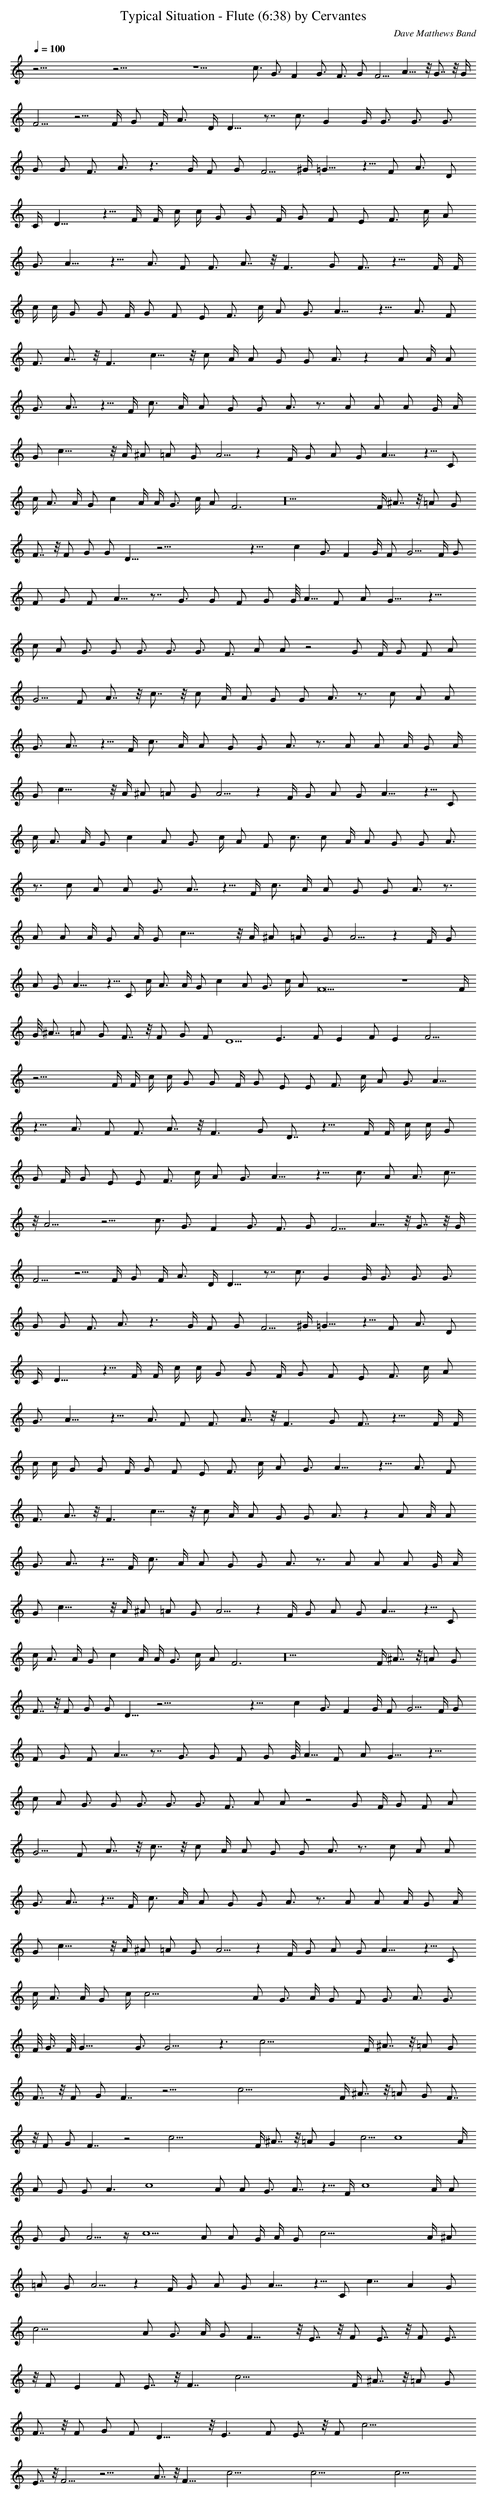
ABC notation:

X:1
T:Typical Situation - Flute (6:38) by Cervantes
C:Dave Matthews Band
L:1/4
Q:100
K:C
z53/4 z53/4 z15/2 c3/4 G3/4 F G3/4 F3/4 G/2 F5/4 A9/8 z/8 G7/8 z/8 G/4
F5/4 z5/4 F/4 G/2 F/4 A3/4 D/4 D9/8 z7/8 c3/4 G G/4 G3/4 G3/4 G3/4
G/2 G/2 F3/4 A3/4 z3/2 G/4 F/2 G/2 F5/4 ^G/4 =G9/8 z5/8 F/2 A3/4 D/2
C/4 D11/8 z5/8 F/4 F/4 c/4 c/4 G/2 G/2 F/4 G/2 F/2 E/2 F3/4 c/4 A/2
G3/4 A11/8 z9/8 A3/4 F/2 F3/4 A7/8 z/8 F3/2 G/2 F7/8 z13/8 F/4 F/4
c/4 c/4 G/2 G/2 F/4 G/2 F/2 E/2 F3/4 c/4 A/2 G3/4 A11/8 z9/8 A3/4 F/2
F3/4 A7/8 z/8 F3/2 c11/8 z/8 c/2 A/4 A/2 G/2 G/2 A3/4 z A/2 A/4 A/2
G3/4 A7/8 z5/8 F/4 c3/4 A/4 A/2 G/2 G/2 A3/4 z3/4 A/2 A/2 A/2 G/4 A/4
G/2 c25/8 z/8 A/4 ^A/2 =A/2 G/2 A5/4 z F/4 G/2 A/2 G/2 A13/8 z5/8 C/2
c/4 A3/4 A/4 G/2 c A/4 A/4 G3/4 c/4 A/2 F3 z10 F/4 ^A7/8 z/8 =A/2 G/2
F7/8 z/8 F/2 G/2 G/2 D11/8 z53/4 z21/8 c G3/4 F G/4 F/2 G5/4 F/4 G/2
F/2 G/2 F/2 A9/8 z7/8 G3/4 G/2 F/2 G/2 G/8 A5/8 F/2 A/2 G9/8 z15/8
c/2 A/2 G3/4 G/2 G3/4 G3/4 G3/4 F3/4 A/2 A/2 z2 G/2 F/4 G/2 F/2 A/2
G5/4 F/2 A7/8 z/8 c7/8 z/8 c/2 A/4 A/2 G/2 G/2 A3/4 z3/4 c/2 A/2 A/2
G3/4 A7/8 z5/8 F/4 c3/4 A/4 A/2 G/2 G/2 A3/4 z3/4 A/2 A/2 A/4 G/2 A/4
G/2 c25/8 z/8 A/4 ^A/2 =A/2 G/2 A5/4 z F/4 G/2 A/2 G/2 A13/8 z5/8 C/2
c/4 A3/4 A/4 G/2 c A/2 G3/4 c/4 A/2 F/2 c3/4 c/2 A/4 A/2 G/2 G/2 A3/4
z3/4 c/2 A/2 A/2 G3/4 A7/8 z5/8 F/4 c3/4 A/4 A/2 G/2 G/2 A3/4 z3/4
A/2 A/2 A/4 G/2 A/4 G/2 c25/8 z/8 A/4 ^A/2 =A/2 G/2 A5/4 z F/4 G/2
A/2 G/2 A13/8 z5/8 C/2 c/4 A3/4 A/4 G/2 c A/2 G3/4 c/4 A/2 F9 z4 F/4
G/8 ^A7/8 =A/2 G/2 F7/8 z/8 F/2 G/2 F/2 D5/2 E3/2 F/2 E F/2 E F9/4
z31/4 F/4 F/4 c/4 c/4 G/2 G/2 F/4 G/2 E/2 E/2 F3/4 c/4 A/2 G3/4 A11/8
z9/8 A3/4 F/2 F3/4 A7/8 z/8 F3/2 G/2 D7/8 z13/8 F/4 F/4 c/4 c/4 G/2
G/2 F/4 G/2 E/2 E/2 F3/4 c/4 A/2 G3/4 A11/8 z9/8 c3/4 A/2 A3/4 c7/8
z/8 A11/4 z9/4 c3/4 G3/4 F G3/4 F3/4 G/2 F5/4 A9/8 z/8 G7/8 z/8 G/4
F5/4 z5/4 F/4 G/2 F/4 A3/4 D/4 D9/8 z7/8 c3/4 G G/4 G3/4 G3/4 G3/4
G/2 G/2 F3/4 A3/4 z3/2 G/4 F/2 G/2 F5/4 ^G/4 =G9/8 z5/8 F/2 A3/4 D/2
C/4 D11/8 z5/8 F/4 F/4 c/4 c/4 G/2 G/2 F/4 G/2 F/2 E/2 F3/4 c/4 A/2
G3/4 A11/8 z9/8 A3/4 F/2 F3/4 A7/8 z/8 F3/2 G/2 F7/8 z13/8 F/4 F/4
c/4 c/4 G/2 G/2 F/4 G/2 F/2 E/2 F3/4 c/4 A/2 G3/4 A11/8 z9/8 A3/4 F/2
F3/4 A7/8 z/8 F3/2 c11/8 z/8 c/2 A/4 A/2 G/2 G/2 A3/4 z A/2 A/4 A/2
G3/4 A7/8 z5/8 F/4 c3/4 A/4 A/2 G/2 G/2 A3/4 z3/4 A/2 A/2 A/2 G/4 A/4
G/2 c25/8 z/8 A/4 ^A/2 =A/2 G/2 A5/4 z F/4 G/2 A/2 G/2 A13/8 z5/8 C/2
c/4 A3/4 A/4 G/2 c A/4 A/4 G3/4 c/4 A/2 F3 z10 F/4 ^A7/8 z/8 =A/2 G/2
F7/8 z/8 F/2 G/2 G/2 D11/8 z53/4 z21/8 c G3/4 F G/4 F/2 G5/4 F/4 G/2
F/2 G/2 F/2 A9/8 z7/8 G3/4 G/2 F/2 G/2 G/8 A5/8 F/2 A/2 G9/8 z15/8
c/2 A/2 G3/4 G/2 G3/4 G3/4 G3/4 F3/4 A/2 A/2 z2 G/2 F/4 G/2 F/2 A/2
G5/4 F/2 A7/8 z/8 c7/8 z/8 c/2 A/4 A/2 G/2 G/2 A3/4 z3/4 c/2 A/2 A/2
G3/4 A7/8 z5/8 F/4 c3/4 A/4 A/2 G/2 G/2 A3/4 z3/4 A/2 A/2 A/4 G/2 A/4
G/2 c25/8 z/8 A/4 ^A/2 =A/2 G/2 A5/4 z F/4 G/2 A/2 G/2 A13/8 z5/8 C/2
c/4 A3/4 A/4 G/2 c/4 [c53/4z3/4] A/2 G3/4 A/4 G/2 F/2 G3/4 A3/4 G3/4
F/8 G3/8 F/8 G21/8 G3/4 G9/4 z3/2 [c53/4z5/2] F/4 ^A7/8 z/8 =A/2 G/2
F7/8 z/8 F/2 G/2 F7/4 z19/4 [c53/4z21/4] F/4 ^A7/8 z/8 =A/2 G/2 F7/8
z/8 F/2 G/2 F7/4 z2 [c43/4z8] F/4 ^A7/8 z/8 =A/2 G c5/4 [c4z3/4] A/4
A/2 G/2 G/2 A3/2 [c4z/2] A/2 A/2 G3/4 A7/8 z5/8 F/4 [c4z3/4] A/4 A/2
G/2 G/2 A5/4 z/4 [c5/2z/2] A/2 A/2 G/4 A/4 G/2 [c47/4z13/4] A/4 ^A/2
=A/2 G/2 A5/4 z F/4 G/2 A/2 G/2 A13/8 z5/8 C/2 [c7/4z/4] A G/2
[c53/4z] A/2 G3/4 A/4 G/2 F17/8 z/8 E7/8 z/8 F/2 E7/8 z/8 F/2 E7/8
z/8 F/2 E F/2 E7/8 z/8 [F7/4z] [c53/4z11/4] F/4 ^A7/8 z/8 =A/2 G/2
F7/8 z/8 F/2 G/2 F/2 D19/8 z/8 E3/2 F/2 E7/8 z/8 [F/2z/4] [c53/4z/4]
E7/8 z/8 F9/4 z25/4 A7/8 z/8 [F31/8z5/2] c53/4 c53/4 c39/4
